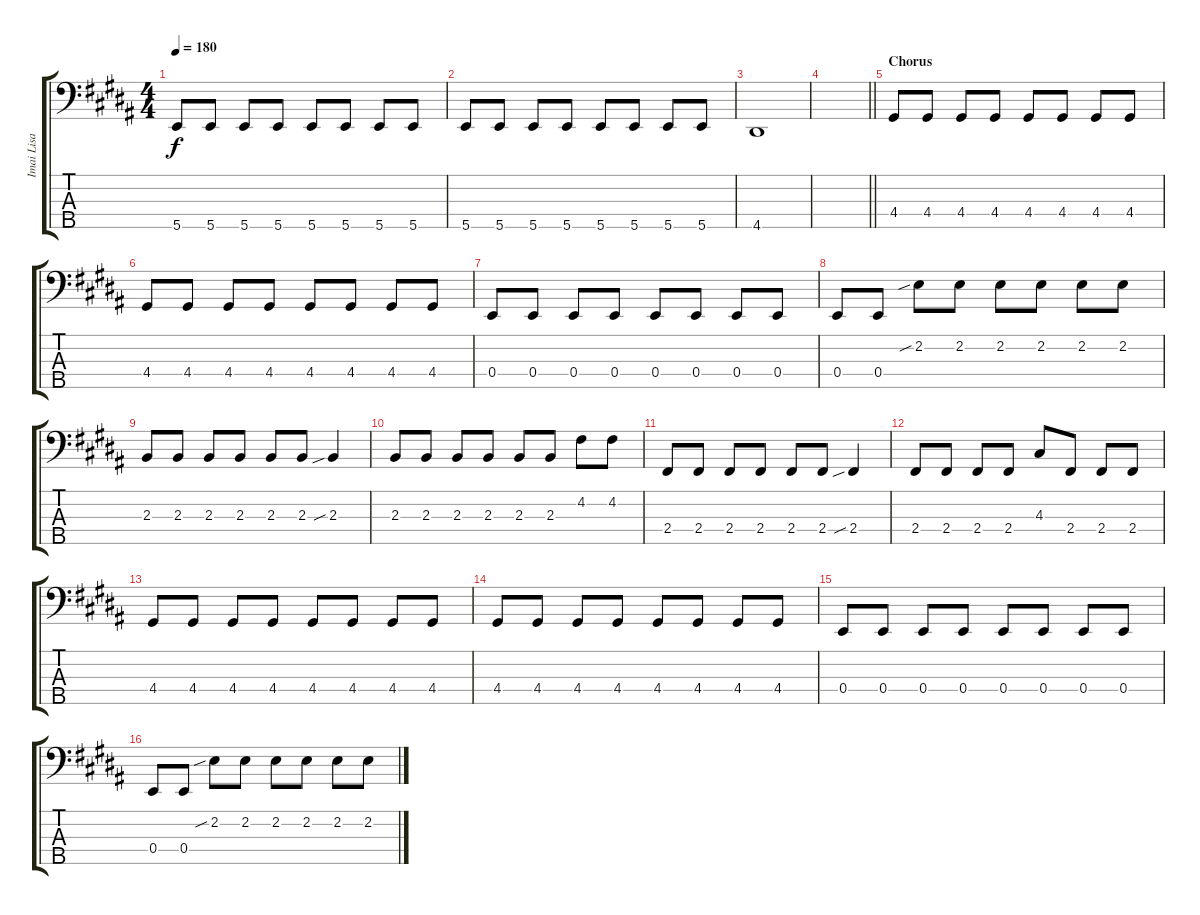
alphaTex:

\track ("Imai Lisa" "Imai Lisa") {instrument electricbasspick}
\staff {score tabs}
\tuning (G2 D2 A1 E1 B0) {hide}
\ts (4 4)
\tempo 180
\clef f4
\ks b
5.5.8{dy f} 5.5.8 5.5.8 5.5.8 5.5.8 5.5.8 5.5.8 5.5.8 |
5.5.8 5.5.8 5.5.8 5.5.8 5.5.8 5.5.8 5.5.8 5.5.8 |
4.5.1 |
\barLineRight lightlight
|
\section ("" "Chorus")
4.4.8 4.4.8 4.4.8 4.4.8 4.4.8 4.4.8 4.4.8 4.4.8 |
4.4.8 4.4.8 4.4.8 4.4.8 4.4.8 4.4.8 4.4.8 4.4.8 |
0.4.8 0.4.8 0.4.8 0.4.8 0.4.8 0.4.8 0.4.8 0.4.8 |
0.4.8 0.4.8 2.2{sib}.8 2.2.8 2.2.8 2.2.8 2.2.8 2.2.8 |
2.3.8 2.3.8 2.3.8 2.3.8 2.3.8 2.3.8 2.3{sib}.4 |
2.3.8 2.3.8 2.3.8 2.3.8 2.3.8 2.3.8 4.2.8 4.2.8 |
2.4.8 2.4.8 2.4.8 2.4.8 2.4.8 2.4.8 2.4{sib}.4 |
2.4.8 2.4.8 2.4.8 2.4.8 4.3.8 2.4.8 2.4.8 2.4.8 |
4.4.8 4.4.8 4.4.8 4.4.8 4.4.8 4.4.8 4.4.8 4.4.8 |
4.4.8 4.4.8 4.4.8 4.4.8 4.4.8 4.4.8 4.4.8 4.4.8 |
0.4.8 0.4.8 0.4.8 0.4.8 0.4.8 0.4.8 0.4.8 0.4.8 |
0.4.8 0.4.8 2.2{sib}.8 2.2.8 2.2.8 2.2.8 2.2.8 2.2.8
